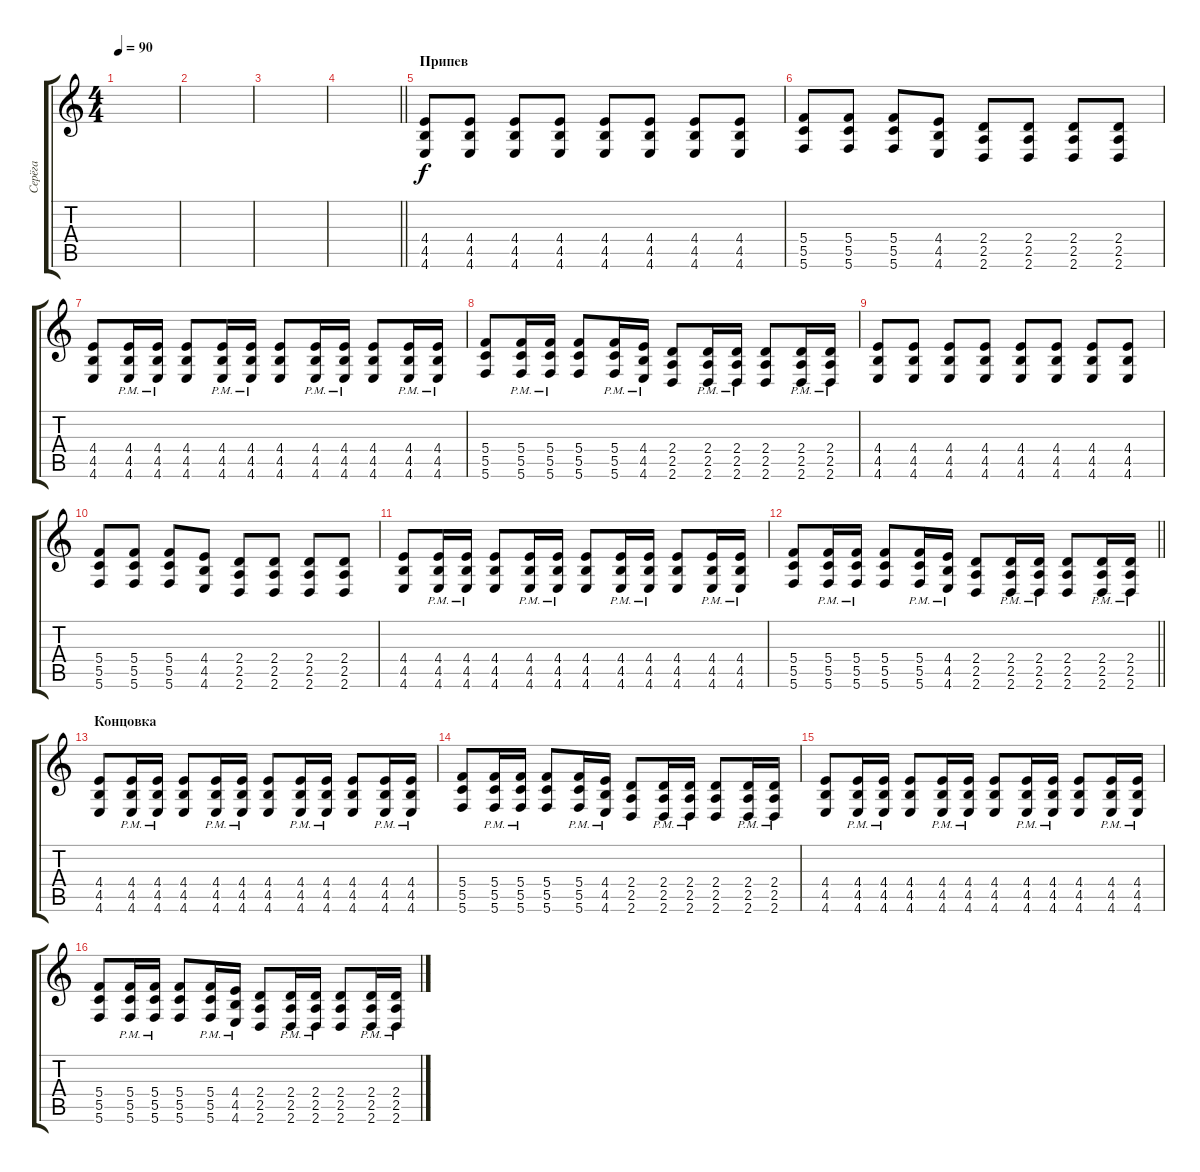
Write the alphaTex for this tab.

\track ("Серёга" "Серёга") {instrument acousticguitarsteel}
\staff {score tabs}
\tuning (D4 A3 F3 C3 G2 C2) {hide}
\ts (4 4)
\tempo 90
\clef g2
\ks c
|
|
|
\barLineRight lightlight
|
\section ("" "Припев")
(4.4 4.5 4.6).8 (4.4 4.5 4.6).8 (4.4 4.5 4.6).8 (4.4 4.5 4.6).8 (4.4 4.5 4.6).8 (4.4 4.5 4.6).8 (4.4 4.5 4.6).8 (4.4 4.5 4.6).8 |
(5.4 5.5 5.6).8 (5.4 5.5 5.6).8 (5.4 5.5 5.6).8 (4.4 4.5 4.6).8 (2.4 2.5 2.6).8 (2.4 2.5 2.6).8 (2.4 2.5 2.6).8 (2.4 2.5 2.6).8 |
(4.4 4.5 4.6).8 (4.4{pm} 4.5{pm} 4.6{pm}).16 (4.4{pm} 4.5{pm} 4.6{pm}).16 (4.4 4.5 4.6).8 (4.4{pm} 4.5{pm} 4.6{pm}).16 (4.4{pm} 4.5{pm} 4.6{pm}).16 (4.4 4.5 4.6).8 (4.4{pm} 4.5{pm} 4.6{pm}).16 (4.4{pm} 4.5{pm} 4.6{pm}).16 (4.4 4.5 4.6).8 (4.4{pm} 4.5{pm} 4.6{pm}).16 (4.4{pm} 4.5{pm} 4.6{pm}).16 |
(5.4 5.5 5.6).8 (5.4{pm} 5.5{pm} 5.6{pm}).16 (5.4{pm} 5.5{pm} 5.6{pm}).16 (5.4 5.5 5.6).8 (5.4{pm} 5.5{pm} 5.6{pm}).16 (4.4{pm} 4.5{pm} 4.6{pm}).16 (2.4 2.5 2.6).8 (2.4{pm} 2.5{pm} 2.6{pm}).16 (2.4{pm} 2.5{pm} 2.6{pm}).16 (2.4 2.5 2.6).8 (2.4{pm} 2.5{pm} 2.6{pm}).16 (2.4{pm} 2.5{pm} 2.6{pm}).16 |
(4.4 4.5 4.6).8 (4.4 4.5 4.6).8 (4.4 4.5 4.6).8 (4.4 4.5 4.6).8 (4.4 4.5 4.6).8 (4.4 4.5 4.6).8 (4.4 4.5 4.6).8 (4.4 4.5 4.6).8 |
(5.4 5.5 5.6).8 (5.4 5.5 5.6).8 (5.4 5.5 5.6).8 (4.4 4.5 4.6).8 (2.4 2.5 2.6).8 (2.4 2.5 2.6).8 (2.4 2.5 2.6).8 (2.4 2.5 2.6).8 |
(4.4 4.5 4.6).8 (4.4{pm} 4.5{pm} 4.6{pm}).16 (4.4{pm} 4.5{pm} 4.6{pm}).16 (4.4 4.5 4.6).8 (4.4{pm} 4.5{pm} 4.6{pm}).16 (4.4{pm} 4.5{pm} 4.6{pm}).16 (4.4 4.5 4.6).8 (4.4{pm} 4.5{pm} 4.6{pm}).16 (4.4{pm} 4.5{pm} 4.6{pm}).16 (4.4 4.5 4.6).8 (4.4{pm} 4.5{pm} 4.6{pm}).16 (4.4{pm} 4.5{pm} 4.6{pm}).16 |
\barLineRight lightlight
(5.4 5.5 5.6).8 (5.4{pm} 5.5{pm} 5.6{pm}).16 (5.4{pm} 5.5{pm} 5.6{pm}).16 (5.4 5.5 5.6).8 (5.4{pm} 5.5{pm} 5.6{pm}).16 (4.4{pm} 4.5{pm} 4.6{pm}).16 (2.4 2.5 2.6).8 (2.4{pm} 2.5{pm} 2.6{pm}).16 (2.4{pm} 2.5{pm} 2.6{pm}).16 (2.4 2.5 2.6).8 (2.4{pm} 2.5{pm} 2.6{pm}).16 (2.4{pm} 2.5{pm} 2.6{pm}).16 |
\section ("" "Концовка")
(4.4 4.5 4.6).8 (4.4{pm} 4.5{pm} 4.6{pm}).16 (4.4{pm} 4.5{pm} 4.6{pm}).16 (4.4 4.5 4.6).8 (4.4{pm} 4.5{pm} 4.6{pm}).16 (4.4{pm} 4.5{pm} 4.6{pm}).16 (4.4 4.5 4.6).8 (4.4{pm} 4.5{pm} 4.6{pm}).16 (4.4{pm} 4.5{pm} 4.6{pm}).16 (4.4 4.5 4.6).8 (4.4{pm} 4.5{pm} 4.6{pm}).16 (4.4{pm} 4.5{pm} 4.6{pm}).16 |
(5.4 5.5 5.6).8 (5.4{pm} 5.5{pm} 5.6{pm}).16 (5.4{pm} 5.5{pm} 5.6{pm}).16 (5.4 5.5 5.6).8 (5.4{pm} 5.5{pm} 5.6{pm}).16 (4.4{pm} 4.5{pm} 4.6{pm}).16 (2.4 2.5 2.6).8 (2.4{pm} 2.5{pm} 2.6{pm}).16 (2.4{pm} 2.5{pm} 2.6{pm}).16 (2.4 2.5 2.6).8 (2.4{pm} 2.5{pm} 2.6{pm}).16 (2.4{pm} 2.5{pm} 2.6{pm}).16 |
(4.4 4.5 4.6).8 (4.4{pm} 4.5{pm} 4.6{pm}).16 (4.4{pm} 4.5{pm} 4.6{pm}).16 (4.4 4.5 4.6).8 (4.4{pm} 4.5{pm} 4.6{pm}).16 (4.4{pm} 4.5{pm} 4.6{pm}).16 (4.4 4.5 4.6).8 (4.4{pm} 4.5{pm} 4.6{pm}).16 (4.4{pm} 4.5{pm} 4.6{pm}).16 (4.4 4.5 4.6).8 (4.4{pm} 4.5{pm} 4.6{pm}).16 (4.4{pm} 4.5{pm} 4.6{pm}).16 |
(5.4 5.5 5.6).8 (5.4{pm} 5.5{pm} 5.6{pm}).16 (5.4{pm} 5.5{pm} 5.6{pm}).16 (5.4 5.5 5.6).8 (5.4{pm} 5.5{pm} 5.6{pm}).16 (4.4{pm} 4.5{pm} 4.6{pm}).16 (2.4 2.5 2.6).8 (2.4{pm} 2.5{pm} 2.6{pm}).16 (2.4{pm} 2.5{pm} 2.6{pm}).16 (2.4 2.5 2.6).8 (2.4{pm} 2.5{pm} 2.6{pm}).16 (2.4{pm} 2.5{pm} 2.6{pm}).16
